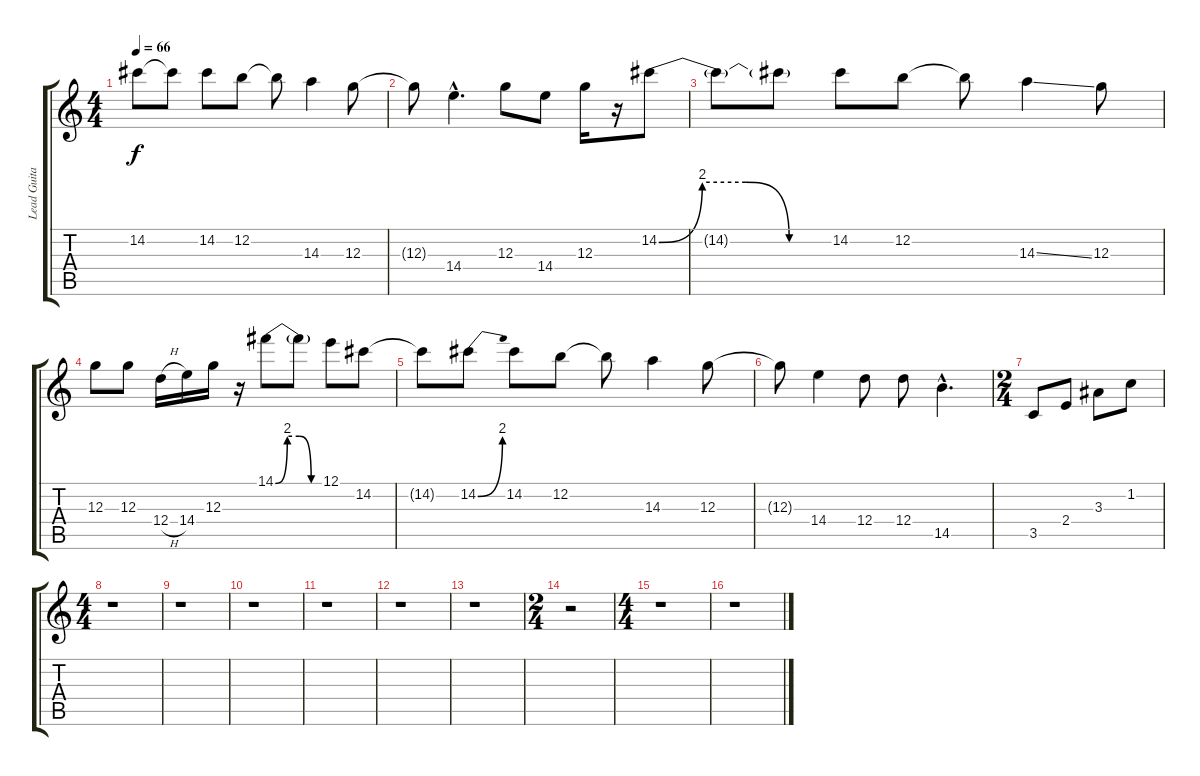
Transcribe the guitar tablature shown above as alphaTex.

\track ("Lead Guitar" "Lead Guita") {instrument distortionguitar}
\staff {score tabs}
\tuning (E4 B3 G3 D3 A2 E2) {hide}
\ts (4 4)
\tempo 66
\clef g2
\ks c
14.2{t}.8{dy f} 14.2{t}.8 14.2.8 12.2.8 12.2{t}.8 14.3.4 12.3.8 |
12.3{t}.8 14.4{hac}.4{d} 12.3.8 14.4.8 12.3.16 r.16 14.2{be (custom 0 0 15 8 30 8 45 0 60 0)}.8 |
14.2{t}.8 14.2{t}.8 14.2.8 12.2.8 12.2{t}.8 14.3{ss}.4 12.3.8 |
12.3.8 12.3.8 12.4{h}.16 14.4.16 12.3.16 r.16 14.1{be (custom 0 0 15 8 30 8 45 0 60 0)}.8 14.1{t}.8 12.1.8 14.2.8 |
14.2{t}.8 14.2{be (bend 0 0 60 8)}.8 14.2.8 12.2.8 12.2{t}.8 14.3.4 12.3.8 |
12.3{t}.8 14.4.4 12.4.8 12.4.8 14.5{hac}.4{d} |
\ts (2 4)
3.5.8 2.4.8 3.3.8 1.2.8 |
\ts (4 4)
r.1 |
r.1 |
r.1 |
r.1 |
r.1 |
r.1 |
\ts (2 4)
r.2 |
\ts (4 4)
r.1 |
r.1
